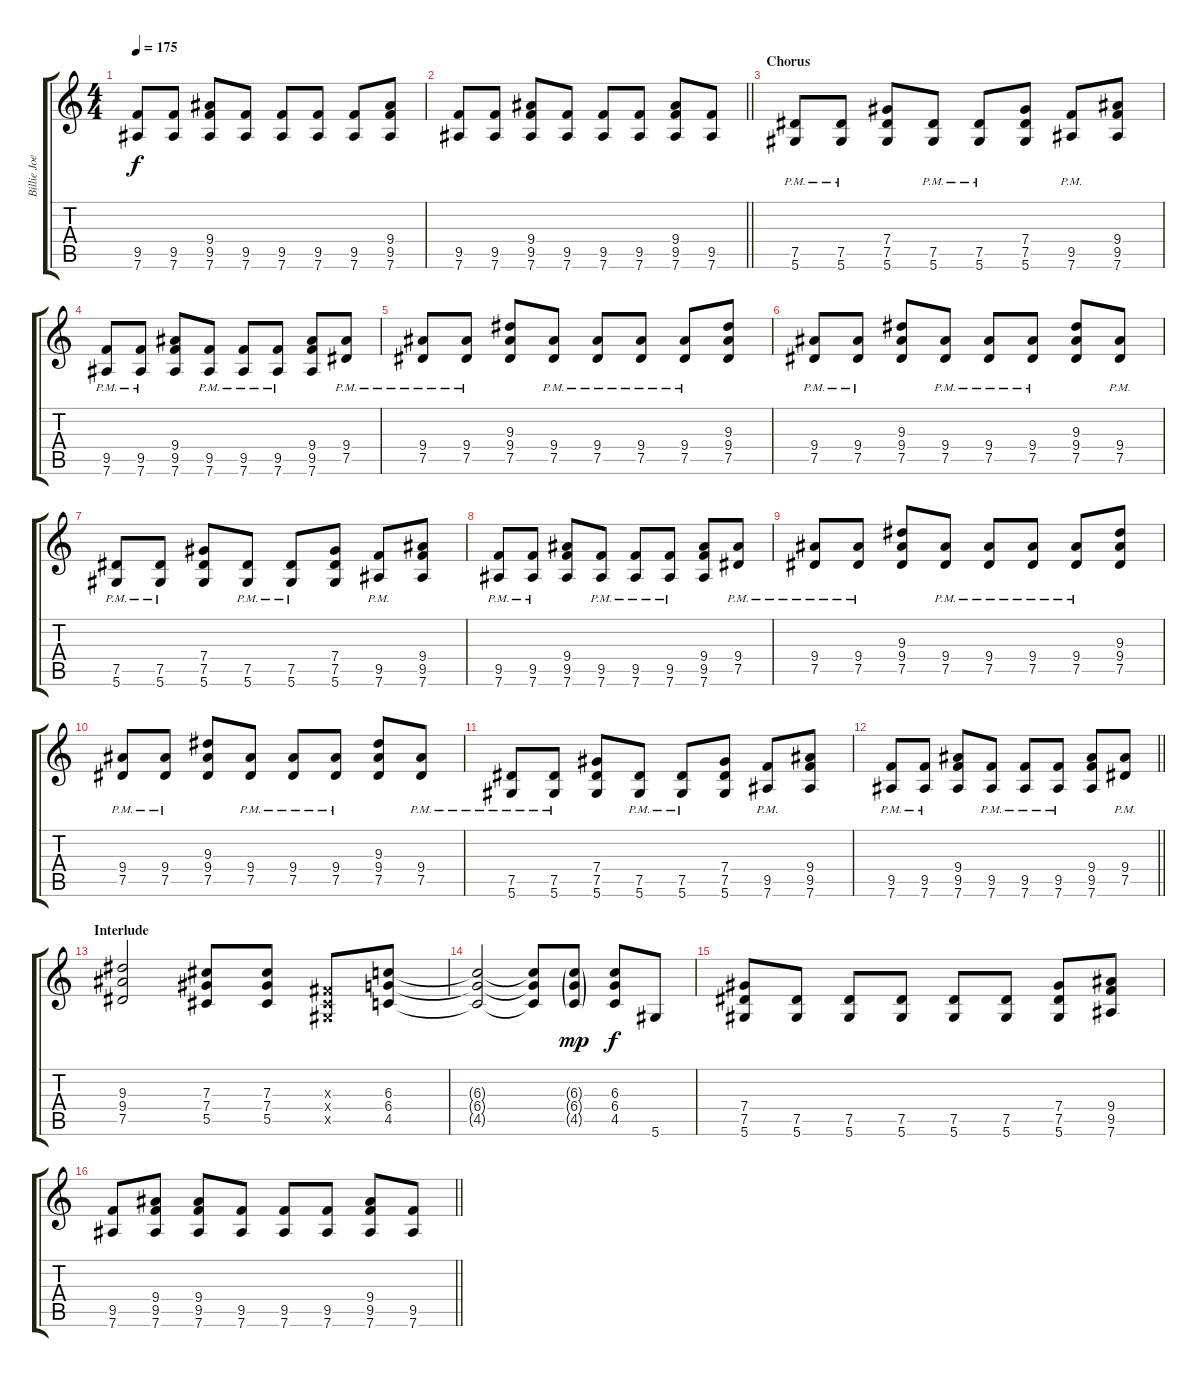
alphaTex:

\track ("Billie Joe Armstrong - Lead Guitar" "Billie Joe") {instrument distortionguitar}
\staff {score tabs}
\tuning (Eb4 Bb3 Gb3 Db3 Ab2 Eb2) {hide}
\ts (4 4)
\tempo 175
\clef g2
\ks c
(9.5 7.6).8{dy f} (9.5 7.6).8 (9.4 9.5 7.6).8 (9.5 7.6).8 (9.5 7.6).8 (9.5 7.6).8 (9.5 7.6).8 (9.4 9.5 7.6).8 |
\barLineRight lightlight
(9.5 7.6).8 (9.5 7.6).8 (9.4 9.5 7.6).8 (9.5 7.6).8 (9.5 7.6).8 (9.5 7.6).8 (9.4 9.5 7.6).8 (9.5 7.6).8 |
\section ("" "Chorus")
(7.5{pm} 5.6{pm}).8 (7.5{pm} 5.6{pm}).8 (7.4 7.5 5.6).8 (7.5{pm} 5.6{pm}).8 (7.5{pm} 5.6{pm}).8 (7.4 7.5 5.6).8 (9.5{pm} 7.6{pm}).8 (9.4 9.5 7.6).8 |
(9.5{pm} 7.6{pm}).8 (9.5{pm} 7.6{pm}).8 (9.4 9.5 7.6).8 (9.5{pm} 7.6{pm}).8 (9.5{pm} 7.6{pm}).8 (9.5{pm} 7.6{pm}).8 (9.4 9.5 7.6).8 (9.4{pm} 7.5{pm}).8 |
(9.4{pm} 7.5{pm}).8 (9.4{pm} 7.5{pm}).8 (9.3 9.4 7.5).8 (9.4{pm} 7.5{pm}).8 (9.4{pm} 7.5{pm}).8 (9.4{pm} 7.5{pm}).8 (9.4{pm} 7.5{pm}).8 (9.3 9.4 7.5).8 |
(9.4{pm} 7.5{pm}).8 (9.4{pm} 7.5{pm}).8 (9.3 9.4 7.5).8 (9.4{pm} 7.5{pm}).8 (9.4{pm} 7.5{pm}).8 (9.4{pm} 7.5{pm}).8 (9.3 9.4 7.5).8 (9.4{pm} 7.5{pm}).8 |
(7.5{pm} 5.6{pm}).8 (7.5{pm} 5.6{pm}).8 (7.4 7.5 5.6).8 (7.5{pm} 5.6{pm}).8 (7.5{pm} 5.6{pm}).8 (7.4 7.5 5.6).8 (9.5{pm} 7.6{pm}).8 (9.4 9.5 7.6).8 |
(9.5{pm} 7.6{pm}).8 (9.5{pm} 7.6{pm}).8 (9.4 9.5 7.6).8 (9.5{pm} 7.6{pm}).8 (9.5{pm} 7.6{pm}).8 (9.5{pm} 7.6{pm}).8 (9.4 9.5 7.6).8 (9.4{pm} 7.5{pm}).8 |
(9.4{pm} 7.5{pm}).8 (9.4{pm} 7.5{pm}).8 (9.3 9.4 7.5).8 (9.4{pm} 7.5{pm}).8 (9.4{pm} 7.5{pm}).8 (9.4{pm} 7.5{pm}).8 (9.4{pm} 7.5{pm}).8 (9.3 9.4 7.5).8 |
(9.4{pm} 7.5{pm}).8 (9.4{pm} 7.5{pm}).8 (9.3 9.4 7.5).8 (9.4{pm} 7.5{pm}).8 (9.4{pm} 7.5{pm}).8 (9.4{pm} 7.5{pm}).8 (9.3 9.4 7.5).8 (9.4{pm} 7.5{pm}).8 |
(7.5{pm} 5.6{pm}).8 (7.5{pm} 5.6{pm}).8 (7.4 7.5 5.6).8 (7.5{pm} 5.6{pm}).8 (7.5{pm} 5.6{pm}).8 (7.4 7.5 5.6).8 (9.5{pm} 7.6{pm}).8 (9.4 9.5 7.6).8 |
\barLineRight lightlight
(9.5{pm} 7.6{pm}).8 (9.5{pm} 7.6{pm}).8 (9.4 9.5 7.6).8 (9.5{pm} 7.6{pm}).8 (9.5{pm} 7.6{pm}).8 (9.5{pm} 7.6{pm}).8 (9.4 9.5 7.6).8 (9.4{pm} 7.5{pm}).8 |
\section ("" "Interlude")
(9.3 9.4 7.5).2 (7.3 7.4 5.5).8 (7.3 7.4 5.5).8 (0.3{x} 0.4{x} 0.5{x}).8 (6.3 6.4 4.5).8 |
(6.3{t} 6.4{t} 4.5{t}).2 (6.3{t} 6.4{t} 4.5{t}).8 (6.3{g} 6.4{g} 4.5{g}).8{dy mp} (6.3 6.4 4.5).8{dy f} 5.6.8 |
(7.4 7.5 5.6).8 (7.5 5.6).8 (7.5 5.6).8 (7.5 5.6).8 (7.5 5.6).8 (7.5 5.6).8 (7.4 7.5 5.6).8 (9.4 9.5 7.6).8 |
\barLineRight lightlight
(9.5 7.6).8 (9.4 9.5 7.6).8 (9.4 9.5 7.6).8 (9.5 7.6).8 (9.5 7.6).8 (9.5 7.6).8 (9.4 9.5 7.6).8 (9.5 7.6).8
